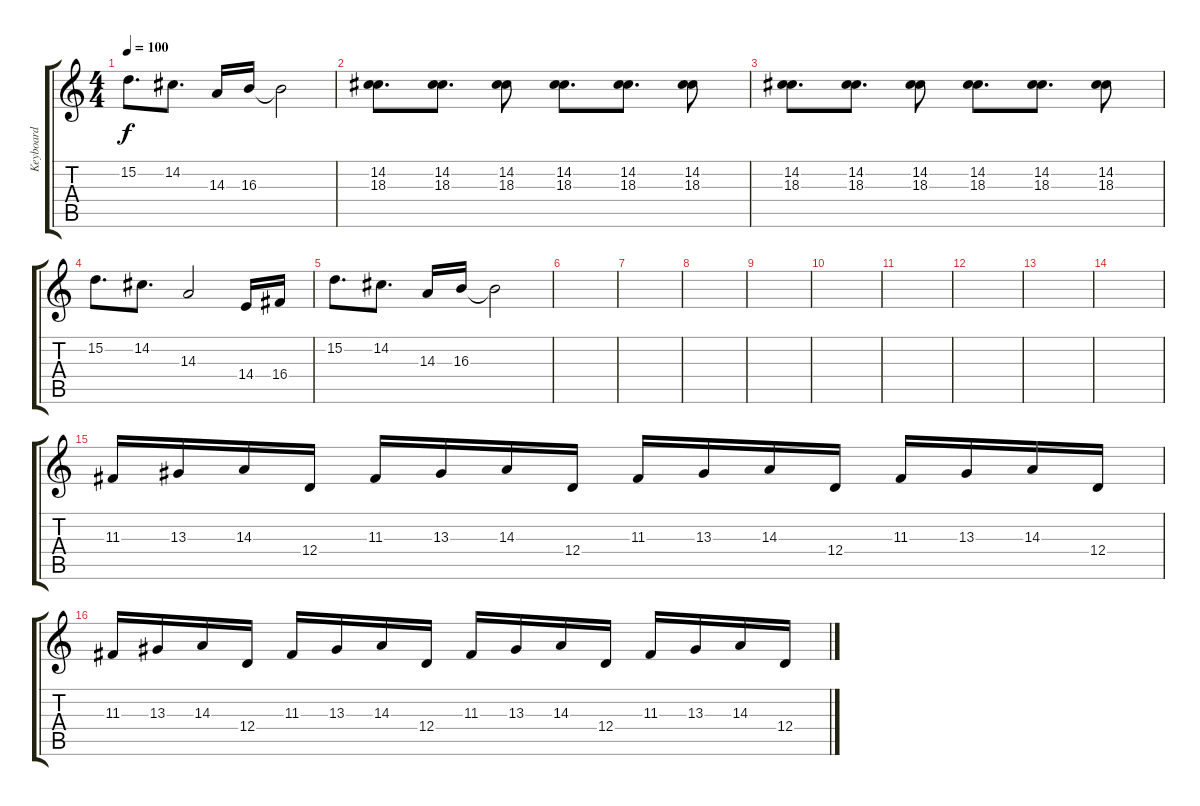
\track ("Keyboard" "Keyboard") {instrument lead2sawtooth}
\staff {score tabs}
\tuning (E4 B3 G3 D3 A2 D2) {hide}
\ts (4 4)
\tempo 100
\clef g2
\ks c
15.2.8{d dy f} 14.2.8{d} 14.3.16 16.3.16 16.3{t}.2 |
(14.2 18.3).8{d} (14.2 18.3).8{d} (14.2 18.3).8 (14.2 18.3).8{d} (14.2 18.3).8{d} (14.2 18.3).8 |
(14.2 18.3).8{d} (14.2 18.3).8{d} (14.2 18.3).8 (14.2 18.3).8{d} (14.2 18.3).8{d} (14.2 18.3).8 |
15.2.8{d} 14.2.8{d} 14.3.2 14.4.16 16.4.16 |
15.2.8{d} 14.2.8{d} 14.3.16 16.3.16 16.3{t}.2 |
|
|
|
|
|
|
|
|
|
11.3.16 13.3.16 14.3.16 12.4.16 11.3.16 13.3.16 14.3.16 12.4.16 11.3.16 13.3.16 14.3.16 12.4.16 11.3.16 13.3.16 14.3.16 12.4.16 |
11.3.16 13.3.16 14.3.16 12.4.16 11.3.16 13.3.16 14.3.16 12.4.16 11.3.16 13.3.16 14.3.16 12.4.16 11.3.16 13.3.16 14.3.16 12.4.16
